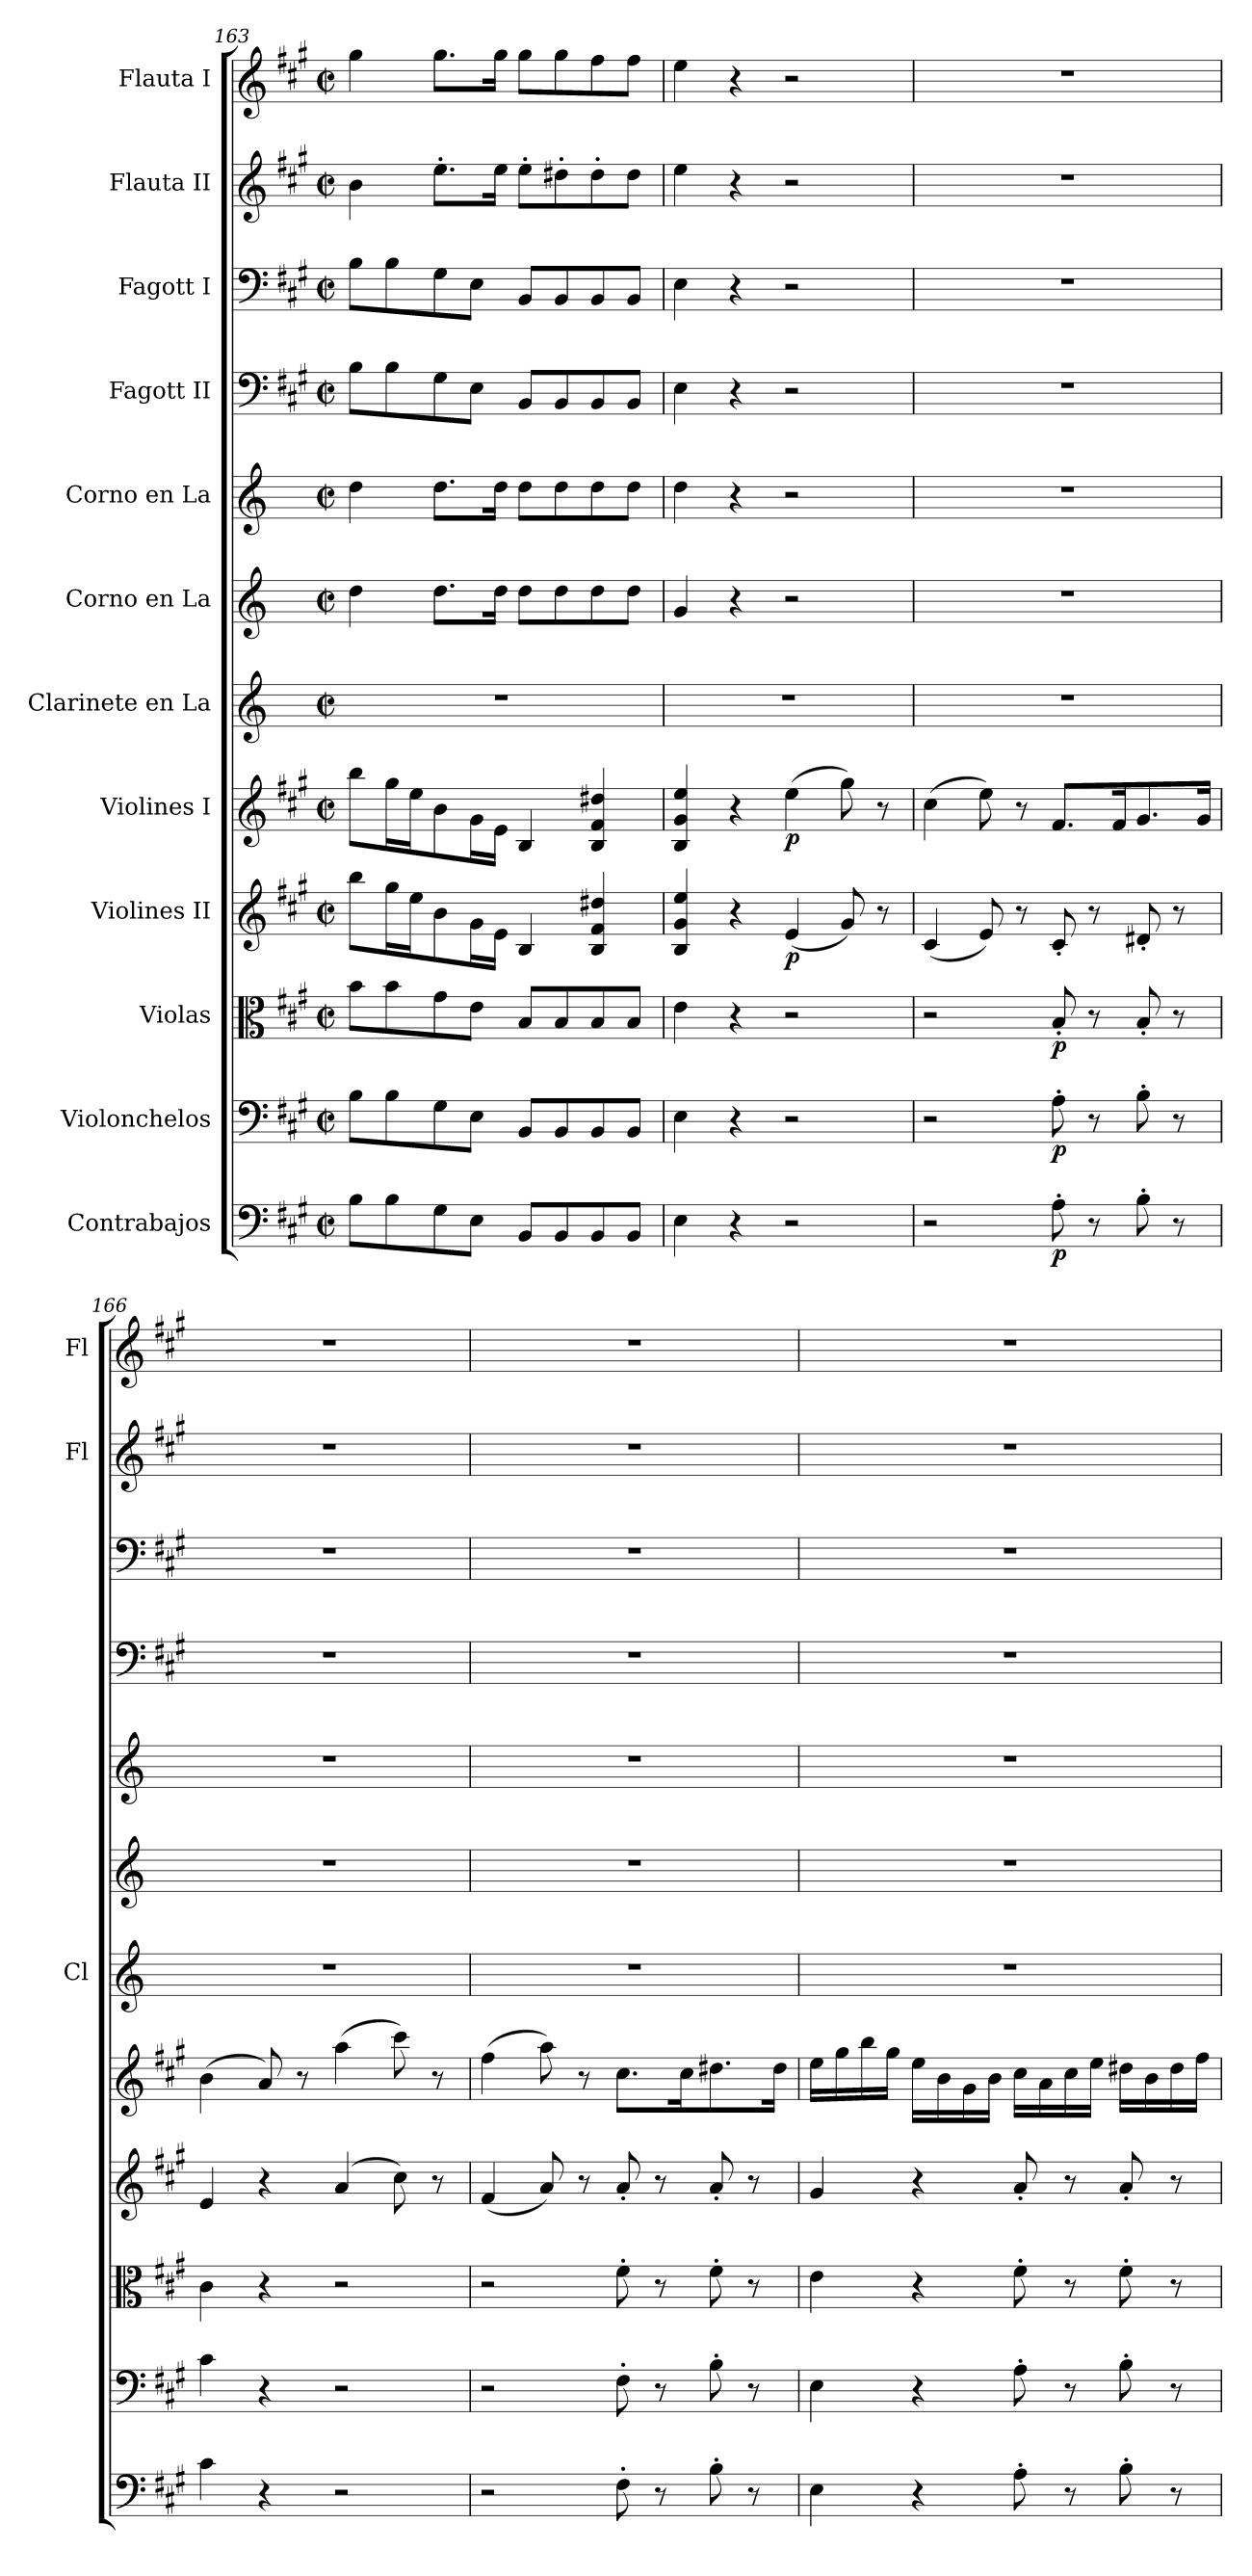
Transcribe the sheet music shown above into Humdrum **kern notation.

**kern	**dynam	**kern	**dynam	**kern	**dynam	**kern	**dynam	**kern	**dynam	**kern	**kern	**kern	**kern	**kern	**kern	**kern
*part12	*part12	*part11	*part11	*part10	*part10	*part9	*part9	*part8	*part8	*part7	*part6	*part5	*part4	*part3	*part2	*part1
*staff12	*staff12	*staff11	*staff11	*staff10	*staff10	*staff9	*staff9	*staff8	*staff8	*staff7	*staff6	*staff5	*staff4	*staff3	*staff2	*staff1
*I"Contrabajos	*	*I"Violonchelos	*	*I"Violas	*	*I"Violines II	*	*I"Violines I	*	*I"Clarinete en La	*I"Corno en La	*I"Corno en La	*I"Fagott II	*I"Fagott I	*I"Flauta II	*I"Flauta I
*	*	*	*	*	*	*	*	*	*	*I'Cl	*	*	*	*	*I'Fl	*I'Fl
*clefF4	*	*clefF4	*	*clefC3	*	*clefG2	*	*clefG2	*	*clefG2	*clefG2	*clefG2	*clefF4	*clefF4	*clefG2	*clefG2
*ITrd7c12	*	*	*	*	*	*	*	*	*	*ITrd2c3	*ITrd2c3	*ITrd2c3	*	*	*	*
*k[f#c#g#]	*	*k[f#c#g#]	*	*k[f#c#g#]	*	*k[f#c#g#]	*	*k[f#c#g#]	*	*k[f#c#g#]	*k[f#c#g#]	*k[f#c#g#]	*k[f#c#g#]	*k[f#c#g#]	*k[f#c#g#]	*k[f#c#g#]
*M2/2	*	*M2/2	*	*M2/2	*	*M2/2	*	*M2/2	*	*M2/2	*M2/2	*M2/2	*M2/2	*M2/2	*M2/2	*M2/2
*met(c|)	*	*met(c|)	*	*met(c|)	*	*met(c|)	*	*met(c|)	*	*met(c|)	*met(c|)	*met(c|)	*met(c|)	*met(c|)	*met(c|)	*met(c|)
=163	=163	=163	=163	=163	=163	=163	=163	=163	=163	=163	=163	=163	=163	=163	=163	=163
8BB\L	.	8B\L	.	8b\L	.	8bb\L	.	8bb\L	.	1r	4b\	4b\	8B\L	8B\L	4b\	4gg#\
8BB\	.	8B\	.	8b\	.	16gg#\L	.	16gg#\L	.	.	.	.	8B\	8B\	.	.
.	.	.	.	.	.	16ee\J	.	16ee\J	.	.	.	.	.	.	.	.
8GG#\	.	8G#\	.	8g#\	.	8b\	.	8b\	.	.	8.b\L	8.b\L	8G#\	8G#\	8.ee'\L	8.gg#\L
8EE\J	.	8E\J	.	8e\J	.	16g#\L	.	16g#\L	.	.	.	.	8E\J	8E\J	.	.
.	.	.	.	.	.	16e\JJ	.	16e\JJ	.	.	16b\Jk	16b\Jk	.	.	16ee\Jk	16gg#\Jk
8BBB/L	.	8BB/L	.	8B/L	.	4B/	.	4B/	.	.	8b\L	8b\L	8BB/L	8BB/L	8ee'\L	8gg#\L
8BBB/	.	8BB/	.	8B/	.	.	.	.	.	.	8b\	8b\	8BB/	8BB/	8dd#X'\	8gg#\
8BBB/	.	8BB/	.	8B/	.	4B/ 4f#/ 4dd#X/	.	4B/ 4f#/ 4dd#X/	.	.	8b\	8b\	8BB/	8BB/	8dd#'\	8ff#\
8BBB/J	.	8BB/J	.	8B/J	.	.	.	.	.	.	8b\J	8b\J	8BB/J	8BB/J	8dd#\J	8ff#\J
=164	=164	=164	=164	=164	=164	=164	=164	=164	=164	=164	=164	=164	=164	=164	=164	=164
4EE\	.	4E\	.	4e\	.	4B/ 4g#/ 4ee/	.	4B/ 4g#/ 4ee/	.	1r	4e/	4b\	4E\	4E\	4ee\	4ee\
4r	.	4r	.	4r	.	4r	.	4r	.	.	4r	4r	4r	4r	4r	4r
!	!	!	!	!	!	!	!LO:DY:b	!	!LO:DY:b	!	!	!	!	!	!	!
2r	.	2r	.	2r	.	(<4e/	p	(>4ee\	p	.	2r	2r	2r	2r	2r	2r
.	.	.	.	.	.	8g#/)	.	8gg#\)	.	.	.	.	.	.	.	.
.	.	.	.	.	.	8r	.	8r	.	.	.	.	.	.	.	.
=165	=165	=165	=165	=165	=165	=165	=165	=165	=165	=165	=165	=165	=165	=165	=165	=165
2r	.	2r	.	2r	.	(<4c#/	.	(>4cc#\	.	1r	1r	1r	1r	1r	1r	1r
.	.	.	.	.	.	8e/)	.	8ee\)	.	.	.	.	.	.	.	.
.	.	.	.	.	.	8r	.	8r	.	.	.	.	.	.	.	.
!	!LO:DY:b	!	!LO:DY:b	!	!LO:DY:b	!	!	!	!	!	!	!	!	!	!	!
8AA'\	p	8A'\	p	8B'/	p	8c#'/	.	8.f#/L	.	.	.	.	.	.	.	.
8r	.	8r	.	8r	.	8r	.	.	.	.	.	.	.	.	.	.
.	.	.	.	.	.	.	.	16f#/K	.	.	.	.	.	.	.	.
8BB'\	.	8B'\	.	8B'/	.	8d#X'/	.	8.g#/	.	.	.	.	.	.	.	.
8r	.	8r	.	8r	.	8r	.	.	.	.	.	.	.	.	.	.
.	.	.	.	.	.	.	.	16g#/Jk	.	.	.	.	.	.	.	.
=166	=166	=166	=166	=166	=166	=166	=166	=166	=166	=166	=166	=166	=166	=166	=166	=166
4C#\	.	4c#\	.	4c#\	.	4e/	.	(>4b\	.	1r	1r	1r	1r	1r	1r	1r
4r	.	4r	.	4r	.	4r	.	8a/)	.	.	.	.	.	.	.	.
.	.	.	.	.	.	.	.	8r	.	.	.	.	.	.	.	.
2r	.	2r	.	2r	.	(>4a/	.	(>4aa\	.	.	.	.	.	.	.	.
.	.	.	.	.	.	8cc#\)	.	8ccc#\)	.	.	.	.	.	.	.	.
.	.	.	.	.	.	8r	.	8r	.	.	.	.	.	.	.	.
=167	=167	=167	=167	=167	=167	=167	=167	=167	=167	=167	=167	=167	=167	=167	=167	=167
2r	.	2r	.	2r	.	(<4f#/	.	(>4ff#\	.	1r	1r	1r	1r	1r	1r	1r
.	.	.	.	.	.	8a/)	.	8aa\)	.	.	.	.	.	.	.	.
.	.	.	.	.	.	8r	.	8r	.	.	.	.	.	.	.	.
8FF#'\	.	8F#'\	.	8f#'\	.	8a'/	.	8.cc#\L	.	.	.	.	.	.	.	.
8r	.	8r	.	8r	.	8r	.	.	.	.	.	.	.	.	.	.
.	.	.	.	.	.	.	.	16cc#\K	.	.	.	.	.	.	.	.
8BB'\	.	8B'\	.	8f#'\	.	8a'/	.	8.dd#X\	.	.	.	.	.	.	.	.
8r	.	8r	.	8r	.	8r	.	.	.	.	.	.	.	.	.	.
.	.	.	.	.	.	.	.	16dd#\Jk	.	.	.	.	.	.	.	.
!!LO:PB:g=z
=168	=168	=168	=168	=168	=168	=168	=168	=168	=168	=168	=168	=168	=168	=168	=168	=168
4EE\	.	4E\	.	4e\	.	4g#/	.	16ee\LL	.	1r	1r	1r	1r	1r	1r	1r
.	.	.	.	.	.	.	.	16gg#\	.	.	.	.	.	.	.	.
.	.	.	.	.	.	.	.	16bb\	.	.	.	.	.	.	.	.
.	.	.	.	.	.	.	.	16gg#\JJ	.	.	.	.	.	.	.	.
4r	.	4r	.	4r	.	4r	.	16ee\LL	.	.	.	.	.	.	.	.
.	.	.	.	.	.	.	.	16b\	.	.	.	.	.	.	.	.
.	.	.	.	.	.	.	.	16g#\	.	.	.	.	.	.	.	.
.	.	.	.	.	.	.	.	16b\JJ	.	.	.	.	.	.	.	.
8AA'\	.	8A'\	.	8f#'\	.	8a'/	.	16cc#\LL	.	.	.	.	.	.	.	.
.	.	.	.	.	.	.	.	16a\	.	.	.	.	.	.	.	.
8r	.	8r	.	8r	.	8r	.	16cc#\	.	.	.	.	.	.	.	.
.	.	.	.	.	.	.	.	16ee\JJ	.	.	.	.	.	.	.	.
8BB'\	.	8B'\	.	8f#'\	.	8a'/	.	16dd#X\LL	.	.	.	.	.	.	.	.
.	.	.	.	.	.	.	.	16b\	.	.	.	.	.	.	.	.
8r	.	8r	.	8r	.	8r	.	16dd#\	.	.	.	.	.	.	.	.
.	.	.	.	.	.	.	.	16ff#\JJ	.	.	.	.	.	.	.	.
=	=	=	=	=	=	=	=	=	=	=	=	=	=	=	=	=
*-	*-	*-	*-	*-	*-	*-	*-	*-	*-	*-	*-	*-	*-	*-	*-	*-
